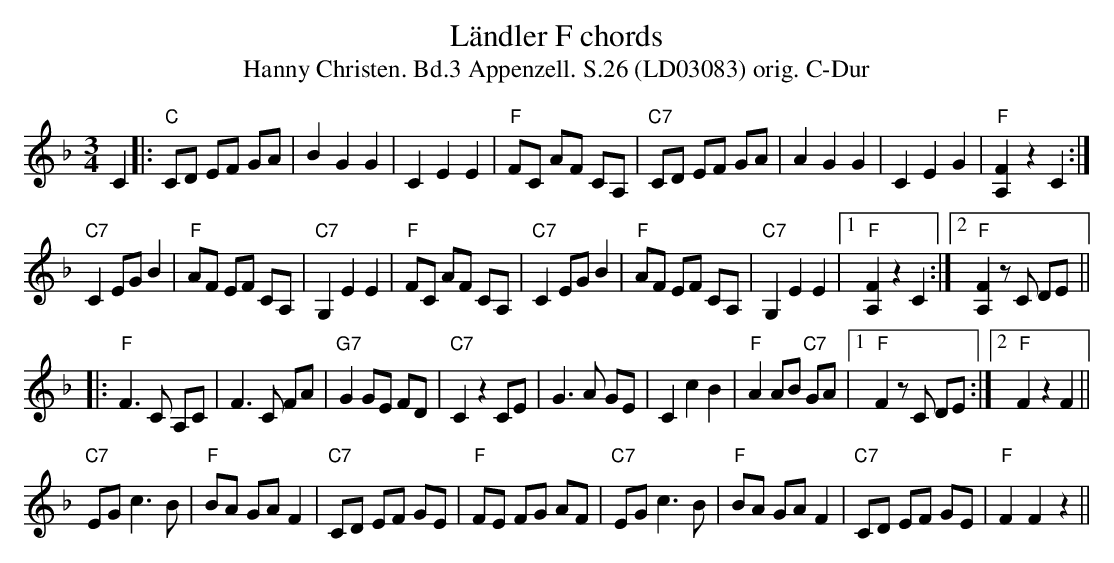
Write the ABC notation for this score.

X:1
T:Ländler F chords
T:Hanny Christen. Bd.3 Appenzell. S.26 (LD03083) orig. C-Dur
M:3/4
L:1/8
K:Fmaj%%MIDI gchordon
C2 |: "C"CD EF GA | B2 G2 G2 | C2 E2 E2 | "F"FC AF CA, | \
"C7"CD EF GA | A2 G2 G2 | C2 E2 G2 | "F"[A,F]2 z2 C2 :|
"C7"C2 EG B2 | "F"AF EF CA, | "C7"G,2 E2 E2 | "F"FC AF CA, | \
"C7"C2 EG B2 | "F"AF EF CA, | "C7"G,2 E2 E2 |1 "F"[A,F]2 z2 C2 :|2 "F"[A,F]2 z C DE ||
|:"F"F3 C A,C | F3 C FA | "G7"G2 GE FD | "C7"C2 z2 CE | G3 A GE | C2 c2 B2 | "F"A2 AB "C7"GA |1 "F"F2 z C DE :|2 "F"F2 z2 F2 ||
"C7"EG c3 B | "F"BA GA F2 | "C7"CD EF GE | "F"FE FG AF | \
"C7"EG c3 B | "F"BA GA F2 | "C7"CD EF GE | "F"F2 F2 z2 ||
